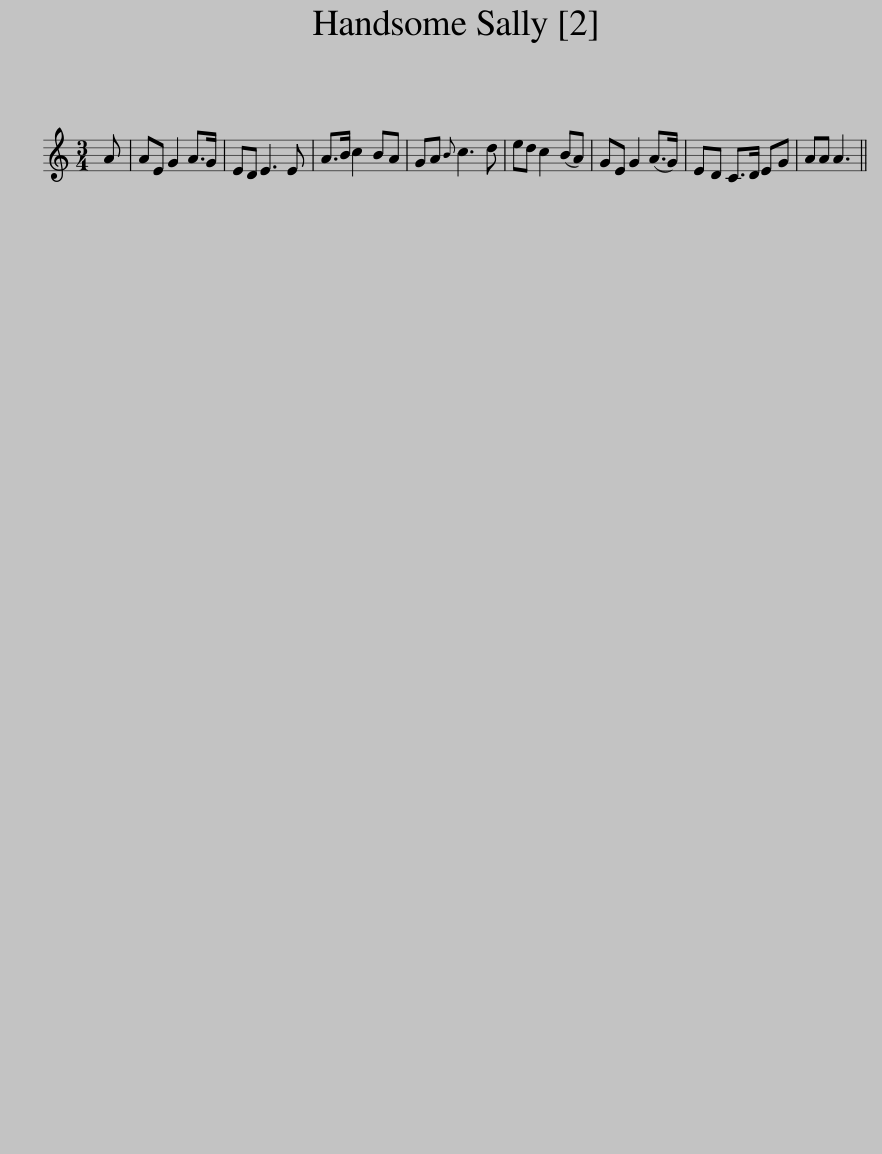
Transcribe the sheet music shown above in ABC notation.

X:1
L:1/8
M:3/4
I:linebreak $
K:C
V:1 treble
V:1
 A | AE G2 A>G | ED E3 E | A>B c2 BA | GA{B} c3 d | %5
 ed c2 (BA) | GE G2 (A>G) | ED C>D EG | AA A3 || %9
